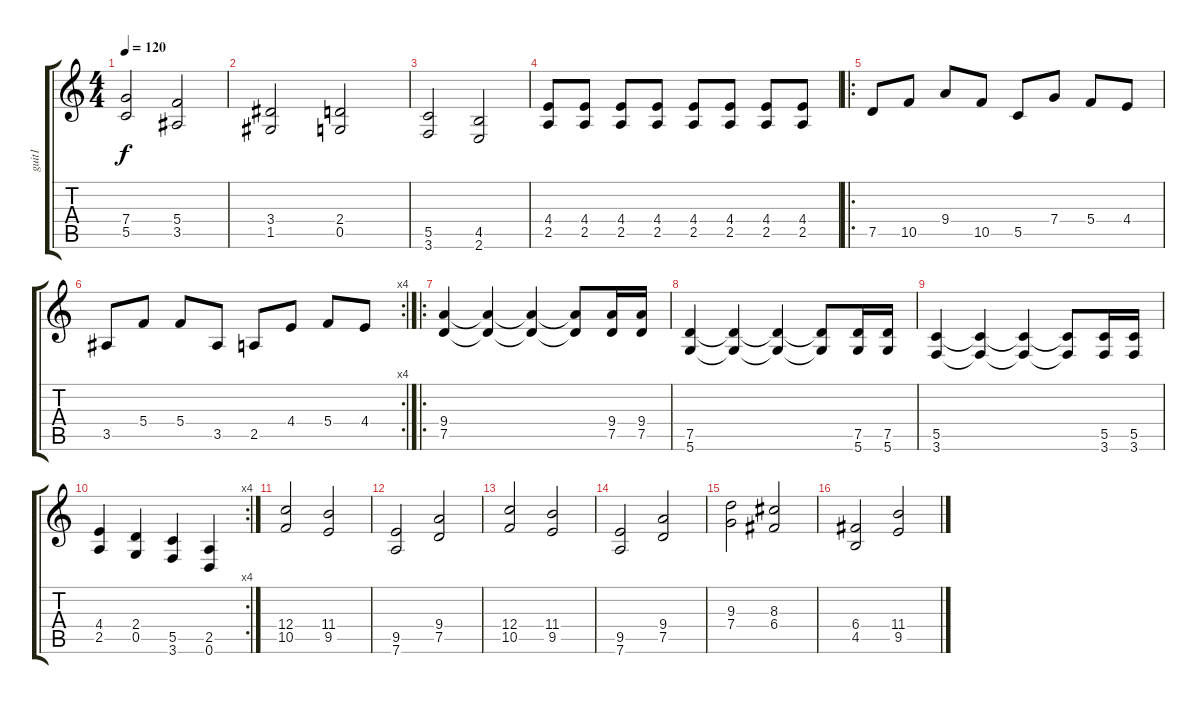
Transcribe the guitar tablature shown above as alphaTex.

\track ("guit1" "guit1") {instrument distortionguitar}
\staff {score tabs}
\tuning (D4 A3 F3 C3 G2 D2) {hide}
\ts (4 4)
\tempo 120
\clef g2
\ks c
(7.4 5.5).2{dy f} (5.4 3.5).2 |
(3.4 1.5).2 (2.4 0.5).2 |
(5.5 3.6).2 (4.5 2.6).2 |
(4.4 2.5).8 (4.4 2.5).8 (4.4 2.5).8 (4.4 2.5).8 (4.4 2.5).8 (4.4 2.5).8 (4.4 2.5).8 (4.4 2.5).8 |
\ro
7.5.8 10.5.8 9.4.8 10.5.8 5.5.8 7.4.8 5.4.8 4.4.8 |
\rc 4
3.5.8 5.4.8 5.4.8 3.5.8 2.5.8 4.4.8 5.4.8 4.4.8 |
\ro
(9.4 7.5).4 (9.4{t} 7.5{t}).4 (9.4{t} 7.5{t}).4 (9.4{t} 7.5{t}).8 (9.4 7.5).16 (9.4 7.5).16 |
(7.5 5.6).4 (7.5{t} 5.6{t}).4 (7.5{t} 5.6{t}).4 (7.5{t} 5.6{t}).8 (7.5 5.6).16 (7.5 5.6).16 |
(5.5 3.6).4 (5.5{t} 3.6{t}).4 (5.5{t} 3.6{t}).4 (5.5{t} 3.6{t}).8 (5.5 3.6).16 (5.5 3.6).16 |
\rc 4
(4.4 2.5).4 (2.4 0.5).4 (5.5 3.6).4 (2.5 0.6).4 |
(12.4 10.5).2 (11.4 9.5).2 |
(9.5 7.6).2 (9.4 7.5).2 |
(12.4 10.5).2 (11.4 9.5).2 |
(9.5 7.6).2 (9.4 7.5).2 |
(9.3 7.4).2 (8.3 6.4).2 |
(6.4 4.5).2 (11.4 9.5).2
